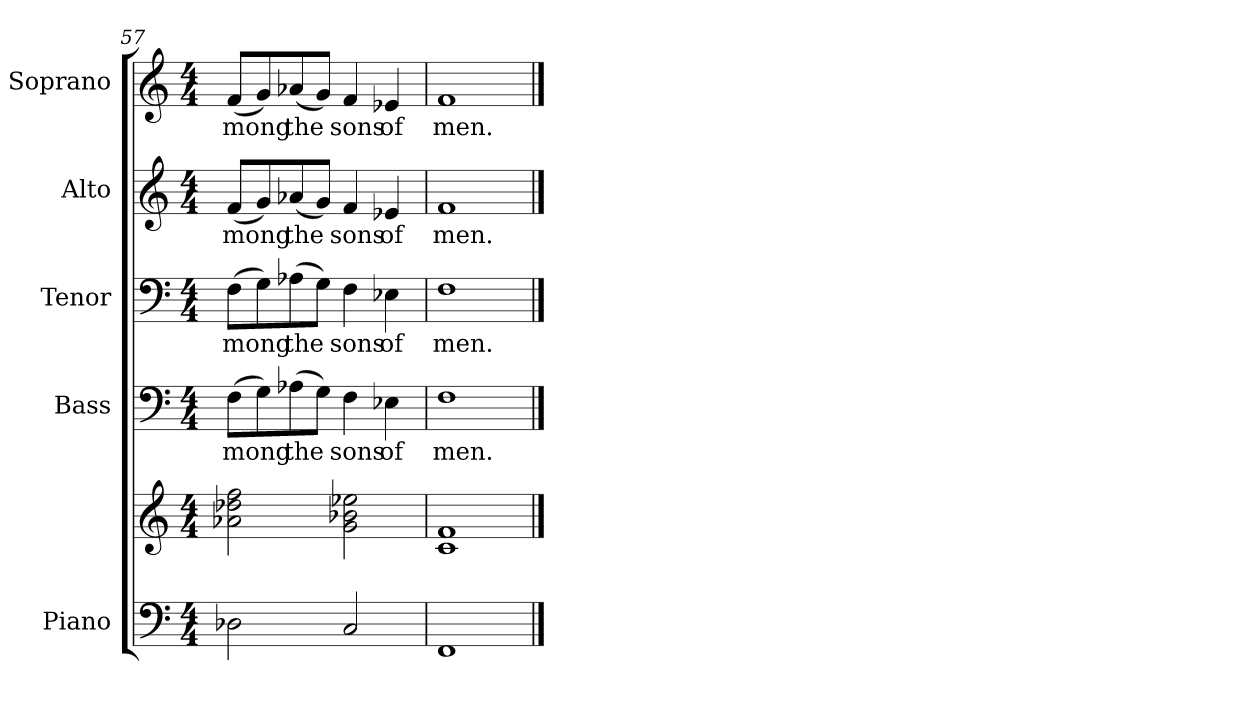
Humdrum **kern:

**kern	**kern	**kern	**text	**kern	**text	**kern	**text	**kern	**text
*part5	*part5	*part4	*part4	*part3	*part3	*part2	*part2	*part1	*part1
*staff6	*staff5	*staff4	*staff4	*staff3	*staff3	*staff2	*staff2	*staff1	*staff1
*I"Piano	*	*I"Bass	*	*I"Tenor	*	*I"Alto	*	*I"Soprano	*
*I'Pno.	*	*I'B.	*	*I'T.	*	*I'A.	*	*I'S.	*
*clefF4	*clefG2	*clefF4	*	*clefF4	*	*clefG2	*	*clefG2	*
*k[]	*k[]	*k[]	*	*k[]	*	*k[]	*	*k[]	*
*C:	*C:	*C:	*	*C:	*	*C:	*	*C:	*
*M4/4	*M4/4	*M4/4	*	*M4/4	*	*M4/4	*	*M4/4	*
=57	=57	=57	=57	=57	=57	=57	=57	=57	=57
!	!	!	!LO:LY:b:color=#000000	!	!	!	!	!	!
!	!	!	!	!	!LO:LY:b:color=#000000	!	!	!	!
!	!	!	!	!	!	!	!LO:LY:b:color=#000000	!	!
!	!	!	!	!	!	!	!	!	!LO:LY:b:color=#000000
2D-Xi\	2a-Xi\ 2dd-Xi 2ffi	(8Fi\L	-mong	(8Fi\L	-mong	(8fi/L	-mong	(8fi/L	-mong
.	.	8Gi\)	.	8Gi\)	.	8gi/)	.	8gi/)	.
!	!	!	!LO:LY:b:color=#000000	!	!	!	!	!	!
!	!	!	!	!	!LO:LY:b:color=#000000	!	!	!	!
!	!	!	!	!	!	!	!LO:LY:b:color=#000000	!	!
!	!	!	!	!	!	!	!	!	!LO:LY:b:color=#000000
.	.	(8A-Xi\	the	(8A-Xi\	the	(8a-Xi/	the	(8a-Xi/	the
.	.	8Gi\J)	.	8Gi\J)	.	8gi/J)	.	8gi/J)	.
!	!	!	!LO:LY:b:color=#000000	!	!	!	!	!	!
!	!	!	!	!	!LO:LY:b:color=#000000	!	!	!	!
!	!	!	!	!	!	!	!LO:LY:b:color=#000000	!	!
!	!	!	!	!	!	!	!	!	!LO:LY:b:color=#000000
2Ci/	2gi\ 2b-Xi 2ee-Xi	4Fi\	sons	4Fi\	sons	4fi/	sons	4fi/	sons
!	!	!	!LO:LY:b:color=#000000	!	!	!	!	!	!
!	!	!	!	!	!LO:LY:b:color=#000000	!	!	!	!
!	!	!	!	!	!	!	!LO:LY:b:color=#000000	!	!
!	!	!	!	!	!	!	!	!	!LO:LY:b:color=#000000
.	.	4E-Xi\	of	4E-Xi\	of	4e-Xi/	of	4e-Xi/	of
!!LO:PB:g=z
=58	=58	=58	=58	=58	=58	=58	=58	=58	=58
!	!	!	!LO:LY:b:color=#000000	!	!	!	!	!	!
!	!	!	!	!	!LO:LY:b:color=#000000	!	!	!	!
!	!	!	!	!	!	!	!LO:LY:b:color=#000000	!	!
!	!	!	!	!	!	!	!	!	!LO:LY:b:color=#000000
1FFi	1ci 1fi	1Fi	men.	1Fi	men.	1fi	men.	1fi	men.
==	==	==	==	==	==	==	==	==	==
*-	*-	*-	*-	*-	*-	*-	*-	*-	*-
